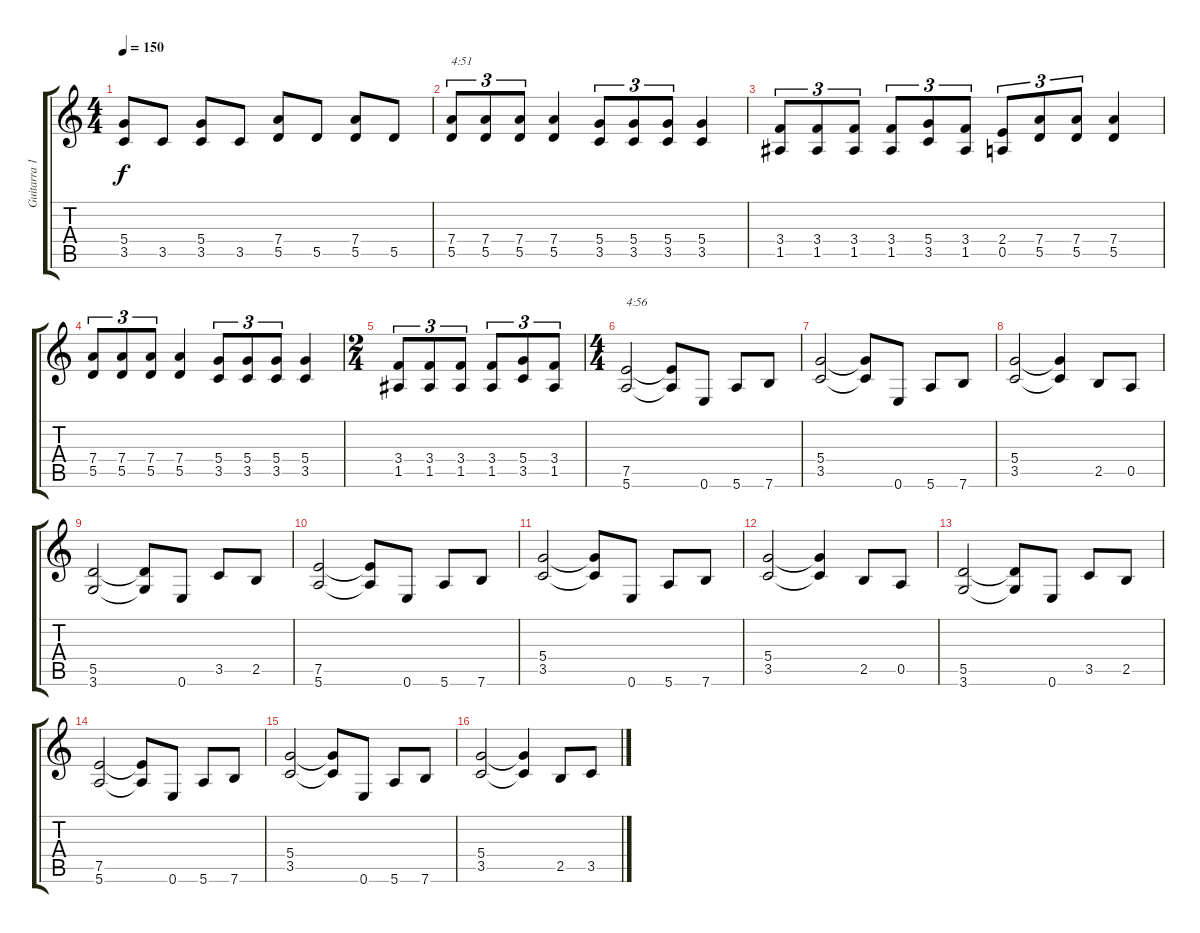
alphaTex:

\track ("Guitarra 1" "Guitarra 1") {instrument distortionguitar}
\staff {score tabs}
\tuning (E4 B3 G3 D3 A2 E2) {hide}
\ts (4 4)
\tempo 150
\clef g2
\ks c
(5.4 3.5).8{dy f} 3.5.8 (5.4 3.5).8 3.5.8 (7.4 5.5).8 5.5.8 (7.4 5.5).8 5.5.8 |
(7.4 5.5).8{tu (3 2) txt "4:51"} (7.4 5.5).8{tu (3 2)} (7.4 5.5).8{tu (3 2)} (7.4 5.5).4 (5.4 3.5).8{tu (3 2)} (5.4 3.5).8{tu (3 2)} (5.4 3.5).8{tu (3 2)} (5.4 3.5).4 |
(3.4 1.5).8{tu (3 2)} (3.4 1.5).8{tu (3 2)} (3.4 1.5).8{tu (3 2)} (3.4 1.5).8{tu (3 2)} (5.4 3.5).8{tu (3 2)} (3.4 1.5).8{tu (3 2)} (2.4 0.5).8{tu (3 2)} (7.4 5.5).8{tu (3 2)} (7.4 5.5).8{tu (3 2)} (7.4 5.5).4 |
(7.4 5.5).8{tu (3 2)} (7.4 5.5).8{tu (3 2)} (7.4 5.5).8{tu (3 2)} (7.4 5.5).4 (5.4 3.5).8{tu (3 2)} (5.4 3.5).8{tu (3 2)} (5.4 3.5).8{tu (3 2)} (5.4 3.5).4 |
\ts (2 4)
(3.4 1.5).8{tu (3 2)} (3.4 1.5).8{tu (3 2)} (3.4 1.5).8{tu (3 2)} (3.4 1.5).8{tu (3 2)} (5.4 3.5).8{tu (3 2)} (3.4 1.5).8{tu (3 2)} |
\ts (4 4)
(7.5 5.6).2{txt "4:56"} (7.5{t} 5.6{t}).8 0.6.8 5.6.8 7.6.8 |
(5.4 3.5).2 (5.4{t} 3.5{t}).8 0.6.8 5.6.8 7.6.8 |
(5.4 3.5).2 (5.4{t} 3.5{t}).4 2.5.8 0.5.8 |
(5.5 3.6).2 (5.5{t} 3.6{t}).8 0.6.8 3.5.8 2.5.8 |
(7.5 5.6).2 (7.5{t} 5.6{t}).8 0.6.8 5.6.8 7.6.8 |
(5.4 3.5).2 (5.4{t} 3.5{t}).8 0.6.8 5.6.8 7.6.8 |
(5.4 3.5).2 (5.4{t} 3.5{t}).4 2.5.8 0.5.8 |
(5.5 3.6).2 (5.5{t} 3.6{t}).8 0.6.8 3.5.8 2.5.8 |
(7.5 5.6).2 (7.5{t} 5.6{t}).8 0.6.8 5.6.8 7.6.8 |
(5.4 3.5).2 (5.4{t} 3.5{t}).8 0.6.8 5.6.8 7.6.8 |
(5.4 3.5).2 (5.4{t} 3.5{t}).4 2.5.8 3.5.8
